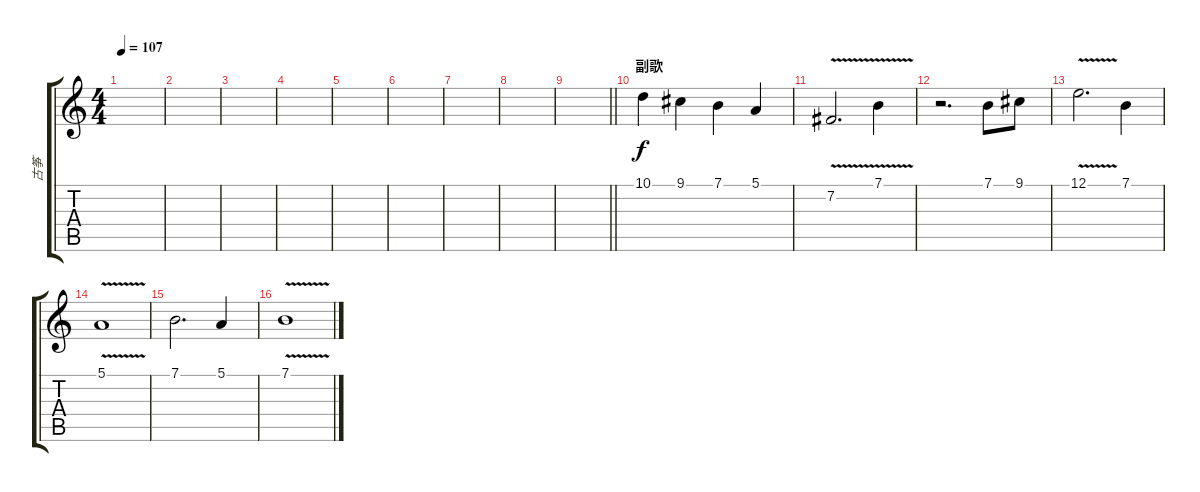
\track ("古筝" "古筝") {instrument koto}
\staff {score tabs}
\tuning (E4 B3 G3 D3 A2 E2) {hide}
\ts (4 4)
\tempo 107
\clef g2
\ks c
|
|
|
|
|
|
|
|
\barLineRight lightlight
|
\section ("" "副歌")
10.1.4 9.1.4 7.1.4 5.1.4 |
7.2{v}.2{d} 7.1{v}.4 |
r.2{d} 7.1.8 9.1.8 |
12.1{v}.2{d} 7.1.4 |
5.1{v}.1 |
7.1.2{d} 5.1.4 |
7.1{v}.1
